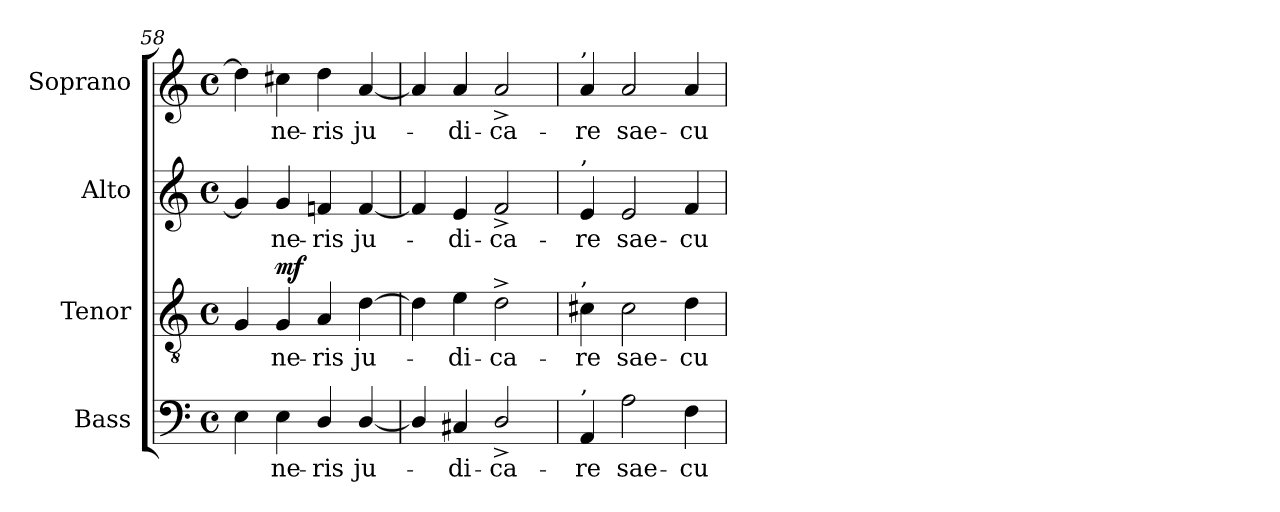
**kern	**text	**kern	**text	**dynam	**kern	**text	**kern	**text
*part4	*part4	*part3	*part3	*part3	*part2	*part2	*part1	*part1
*staff4	*staff4	*staff3	*staff3	*staff3	*staff2	*staff2	*staff1	*staff1
*I"Bass	*	*I"Tenor	*	*	*I"Alto	*	*I"Soprano	*
*I'B	*	*I'T	*	*	*I'A	*	*I'S	*
*clefF4	*	*clefGv2	*	*	*clefG2	*	*clefG2	*
*k[]	*	*k[]	*	*	*k[]	*	*k[]	*
*C:	*	*C:	*	*	*C:	*	*C:	*
*M4/4	*	*M4/4	*	*	*M4/4	*	*M4/4	*
*met(c)	*	*met(c)	*	*	*met(c)	*	*met(c)	*
=58	=58	=58	=58	=58	=58	=58	=58	=58
4E	.	4G	.	.	4g]	.	4dd]	.
!	!LO:LY:b	!	!LO:LY:b	!LO:DY:b	!	!LO:LY:b	!	!LO:LY:b
4E	ne-	4G	ne-	mf	4g	ne-	4cc#X	ne-
!	!LO:LY:b	!	!LO:LY:b	!	!	!LO:LY:b	!	!LO:LY:b
4D/	-ris	4A	-ris	.	4fn	-ris	4dd	-ris
!	!LO:LY:b	!	!LO:LY:b	!	!	!LO:LY:b	!	!LO:LY:b
[4D/	ju-	[4d	ju-	.	[4f	ju-	[4a	ju-
=59	=59	=59	=59	=59	=59	=59	=59	=59
4D/]	.	4d]	.	.	4f]	.	4a]	.
!	!LO:LY:b	!	!LO:LY:b	!	!	!LO:LY:b	!	!LO:LY:b
4C#X	di-	4e	di-	.	4e	di-	4a	di-
!	!LO:LY:b	!	!LO:LY:b	!	!	!LO:LY:b	!	!LO:LY:b
2D^/	-ca-	2d^	-ca-	.	2f^	-ca-	2a^	-ca-
=60	=60	=60	=60	=60	=60	=60	=60	=60
!	!	!	!	!	!	!	!LO:TX:a:t=,	!
!	!	!	!	!	!LO:TX:a:t=,	!	!	!
!	!	!LO:TX:a:t=,	!	!	!	!	!	!
!LO:TX:a:t=,	!	!	!	!	!	!	!	!
!	!LO:LY:b	!	!LO:LY:b	!	!	!LO:LY:b	!	!LO:LY:b
4AA	-re	4c#X	-re	.	4e	-re	4a	-re
!	!LO:LY:b	!	!LO:LY:b	!	!	!LO:LY:b	!	!LO:LY:b
2A	sae-	2c#	sae-	.	2e	sae-	2a	sae-
!	!LO:LY:b	!	!LO:LY:b	!	!	!LO:LY:b	!	!LO:LY:b
4F	-cu-	4d	-cu-	.	4f	-cu-	4a	-cu-
=	=	=	=	=	=	=	=	=
*-	*-	*-	*-	*-	*-	*-	*-	*-
